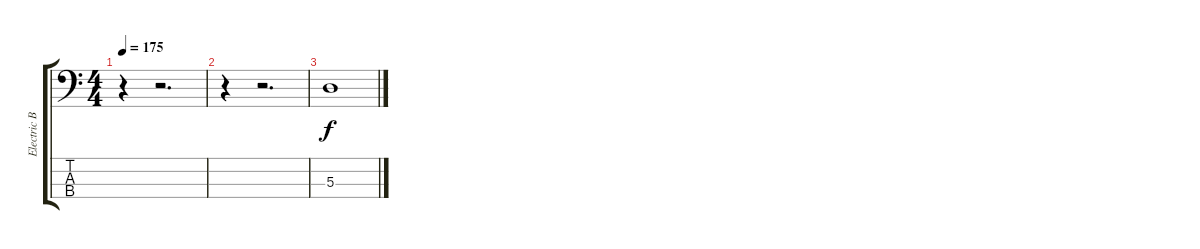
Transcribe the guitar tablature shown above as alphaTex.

\track ("Electric Bass" "Electric B") {instrument electricbassfinger}
\staff {score tabs}
\tuning (G2 D2 A1 E1) {hide}
\ts (4 4)
\tempo 175
\clef f4
\ks c
r.4{dy f} r.2{d} |
r.4 r.2{d} |
5.3.1
